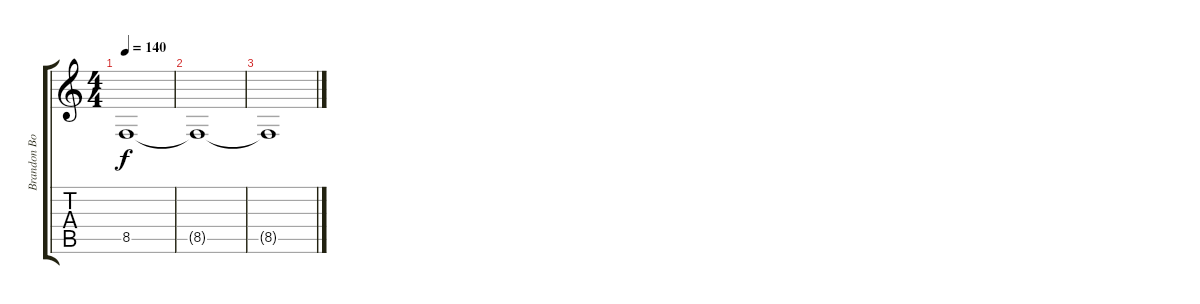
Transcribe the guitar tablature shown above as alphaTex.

\track ("Brandon Boyd [Voice]" "Brandon Bo") {instrument lead6voice}
\staff {score tabs}
\tuning (E4 B3 G3 D3 A2 E2) {hide}
\ts (4 4)
\tempo 140
\clef g2
\ks c
8.5{t}.1{dy f} |
8.5{t}.1 |
8.5{t}.1
